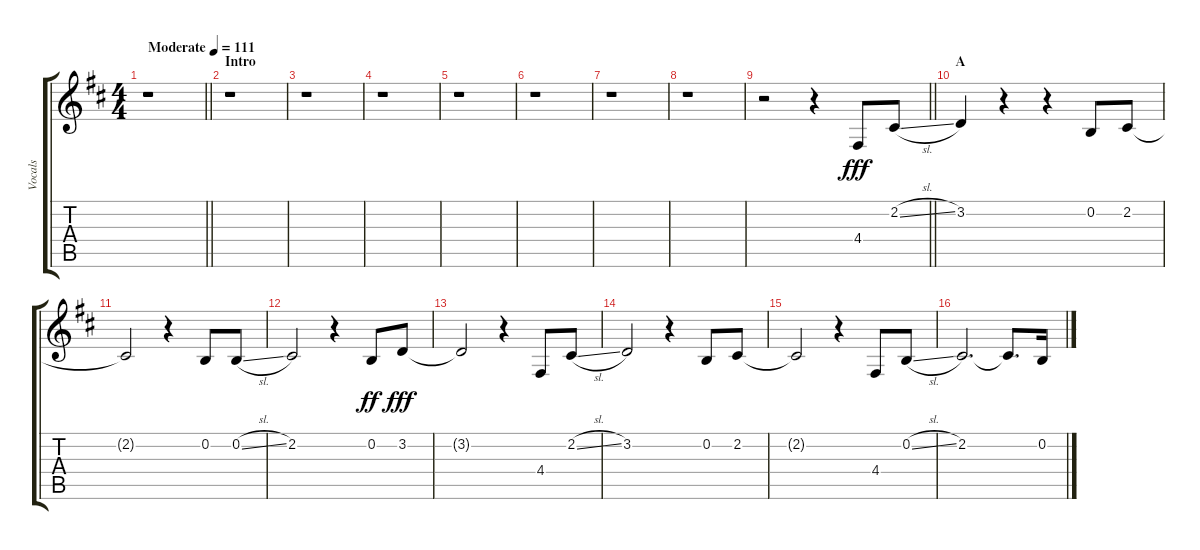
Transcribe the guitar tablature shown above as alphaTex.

\track ("Vocals" "Vocals") {instrument voiceoohs}
\staff {score tabs}
\tuning (E4 B3 G3 D3 A2 E2) {hide}
\ts (4 4)
\tempo (111 "Moderate")
\clef g2
\barLineRight lightlight
\ks d
r.1{dy fff instrument voiceoohs} |
\section ("" "Intro")
r.1 |
r.1 |
r.1 |
r.1 |
r.1 |
r.1 |
r.1 |
\barLineRight lightlight
r.2 r.4 4.4.8 2.2{sl}.8 |
\section ("" "A")
3.2.4 r.4 r.4 0.2.8 2.2.8 |
2.2{t}.2 r.4 0.2.8 0.2{sl}.8 |
2.2.2 r.4 0.2.8{dy ff} 3.2.8{dy fff} |
3.2{t}.2 r.4 4.4.8 2.2{sl}.8 |
3.2.2 r.4 0.2.8 2.2.8 |
2.2{t}.2 r.4 4.4.8 0.2{sl}.8 |
2.2.2{d} 2.2{t}.8{d} 0.2.16
